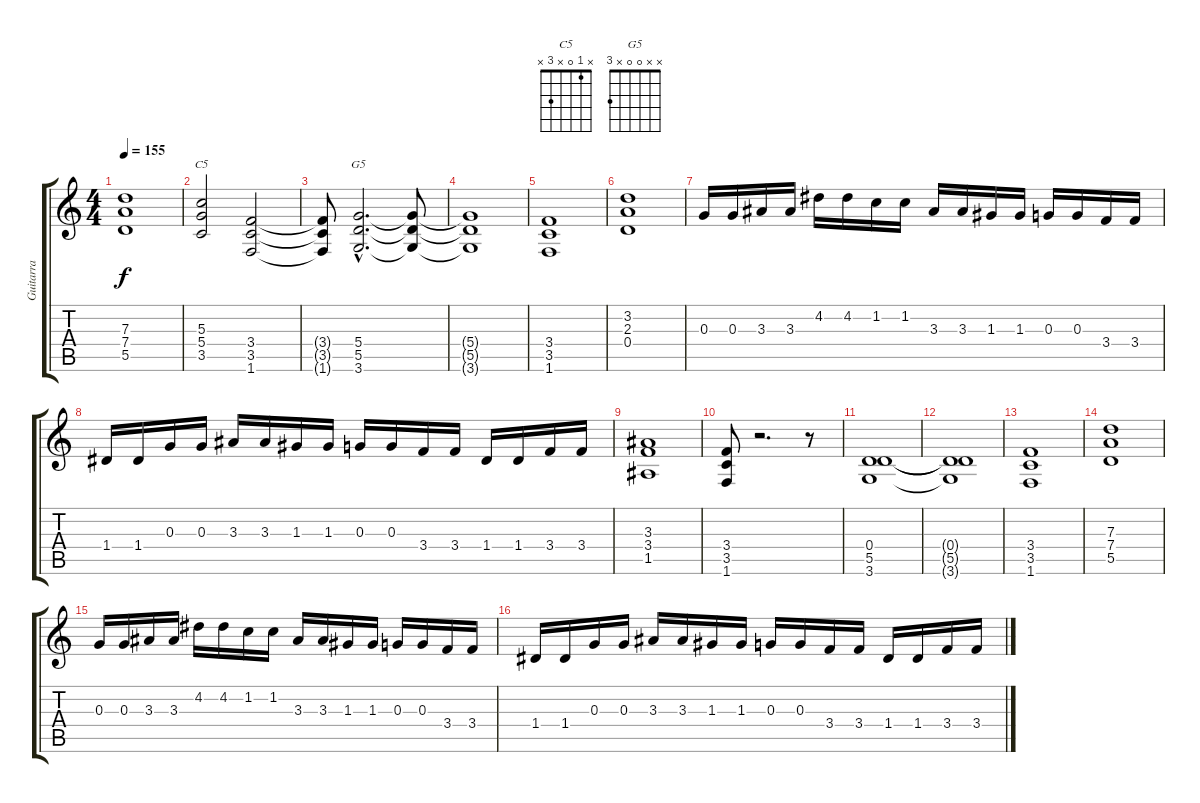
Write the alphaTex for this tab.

\track ("Guitarra" "Guitarra") {instrument overdrivenguitar}
\staff {score tabs}
\tuning (E4 B3 G3 D3 A2 E2) {hide}
\chord ("C5" x 1 0 x 3 x)
\chord ("G5" x x 0 0 x 3)
\ts (4 4)
\tempo 155
\clef g2
\ks c
(7.3 7.4 5.5).1{dy f} |
(5.3 5.4 3.5).2{ch "C5"} (3.4 3.5 1.6).2 |
(3.4{t} 3.5{t} 1.6{t}).8 (5.4{hac} 5.5{hac} 3.6{hac}).2{d ch "G5"} (5.4{t} 5.5{t} 3.6{t}).8 |
(5.4{t} 5.5{t} 3.6{t}).1 |
(3.4 3.5 1.6).1 |
(3.2 2.3 0.4).1 |
0.3.16 0.3.16 3.3.16 3.3.16 4.2.16 4.2.16 1.2.16 1.2.16 3.3.16 3.3.16 1.3.16 1.3.16 0.3.16 0.3.16 3.4.16 3.4.16 |
1.4.16 1.4.16 0.3.16 0.3.16 3.3.16 3.3.16 1.3.16 1.3.16 0.3.16 0.3.16 3.4.16 3.4.16 1.4.16 1.4.16 3.4.16 3.4.16 |
(3.3 3.4 1.5).1 |
(3.4 3.5 1.6).8 r.2{d} r.8 |
(0.4 5.5 3.6).1 |
(0.4{t} 5.5{t} 3.6{t}).1 |
(3.4 3.5 1.6).1 |
(7.3 7.4 5.5).1 |
0.3.16 0.3.16 3.3.16 3.3.16 4.2.16 4.2.16 1.2.16 1.2.16 3.3.16 3.3.16 1.3.16 1.3.16 0.3.16 0.3.16 3.4.16 3.4.16 |
1.4.16 1.4.16 0.3.16 0.3.16 3.3.16 3.3.16 1.3.16 1.3.16 0.3.16 0.3.16 3.4.16 3.4.16 1.4.16 1.4.16 3.4.16 3.4.16
